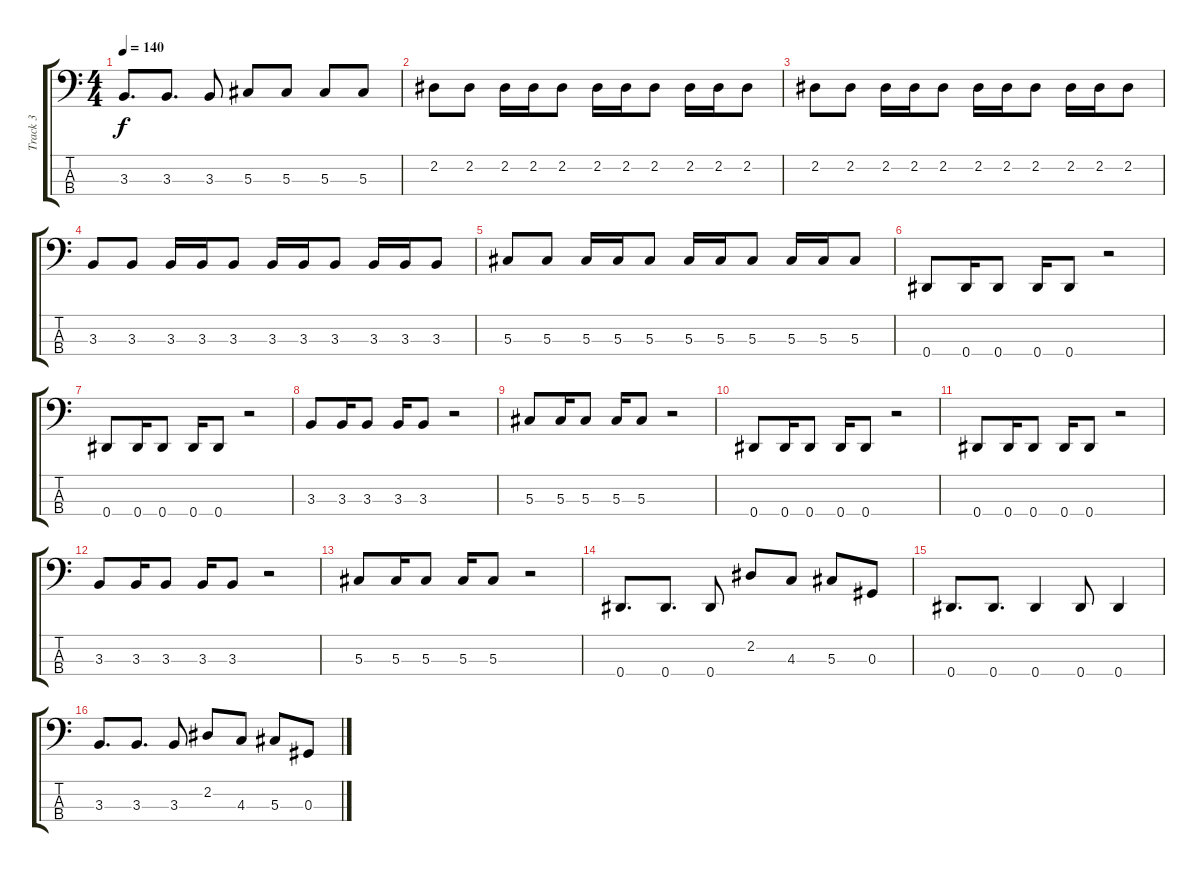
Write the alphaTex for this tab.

\track ("Track 3" "Track 3") {instrument electricbassfinger}
\staff {score tabs}
\tuning (Gb2 Db2 Ab1 Eb1) {hide}
\ts (4 4)
\tempo 140
\clef f4
\ks c
3.3.8{d dy f} 3.3.8{d} 3.3.8 5.3.8 5.3.8 5.3.8 5.3.8 |
2.2.8 2.2.8 2.2.16 2.2.16 2.2.8 2.2.16 2.2.16 2.2.8 2.2.16 2.2.16 2.2.8 |
2.2.8 2.2.8 2.2.16 2.2.16 2.2.8 2.2.16 2.2.16 2.2.8 2.2.16 2.2.16 2.2.8 |
3.3.8 3.3.8 3.3.16 3.3.16 3.3.8 3.3.16 3.3.16 3.3.8 3.3.16 3.3.16 3.3.8 |
5.3.8 5.3.8 5.3.16 5.3.16 5.3.8 5.3.16 5.3.16 5.3.8 5.3.16 5.3.16 5.3.8 |
0.4.8 0.4.16 0.4.8 0.4.16 0.4.8 r.2 |
0.4.8 0.4.16 0.4.8 0.4.16 0.4.8 r.2 |
3.3.8 3.3.16 3.3.8 3.3.16 3.3.8 r.2 |
5.3.8 5.3.16 5.3.8 5.3.16 5.3.8 r.2 |
0.4.8 0.4.16 0.4.8 0.4.16 0.4.8 r.2 |
0.4.8 0.4.16 0.4.8 0.4.16 0.4.8 r.2 |
3.3.8 3.3.16 3.3.8 3.3.16 3.3.8 r.2 |
5.3.8 5.3.16 5.3.8 5.3.16 5.3.8 r.2 |
0.4.8{d} 0.4.8{d} 0.4.8 2.2.8 4.3.8 5.3.8 0.3.8 |
0.4.8{d} 0.4.8{d} 0.4.4 0.4.8 0.4.4 |
3.3.8{d} 3.3.8{d} 3.3.8 2.2.8 4.3.8 5.3.8 0.3.8
